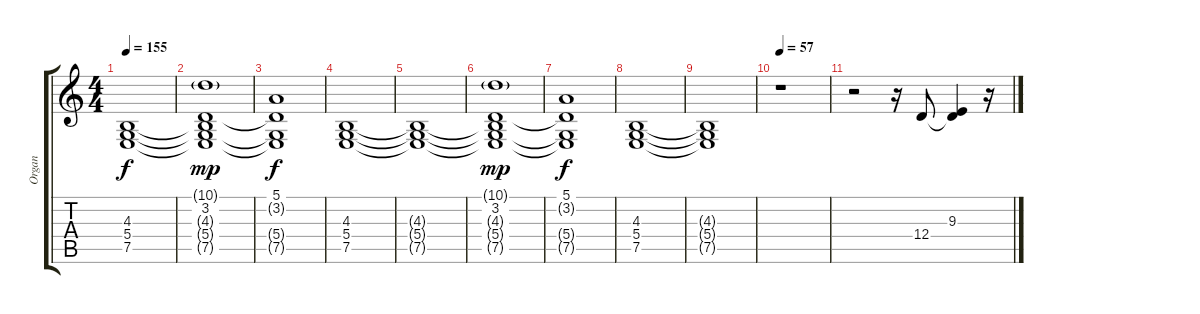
\track ("Organ" "Organ") {instrument drawbarorgan}
\staff {score tabs}
\tuning (E4 B3 G3 D3 A2 E2) {hide}
\ts (4 4)
\tempo 155
\clef g2
\ks c
(4.3{t} 5.4{t} 7.5{t}).1{dy f} |
(10.1{g} 3.2 4.3{t} 5.4{t} 7.5{t}).1{dy mp} |
(5.1 3.2{t} 5.4{t} 7.5{t}).1{dy f} |
(4.3 5.4 7.5).1 |
(4.3{t} 5.4{t} 7.5{t}).1 |
(10.1{g} 3.2 4.3{t} 5.4{t} 7.5{t}).1{dy mp} |
(5.1 3.2{t} 5.4{t} 7.5{t}).1{dy f} |
(4.3 5.4 7.5).1 |
(4.3{t} 5.4{t} 7.5{t}).1 |
\tempo 57
r.1 |
r.2 r.16 12.4.8{volume 3} (9.3 12.4{t}).4 r.16
